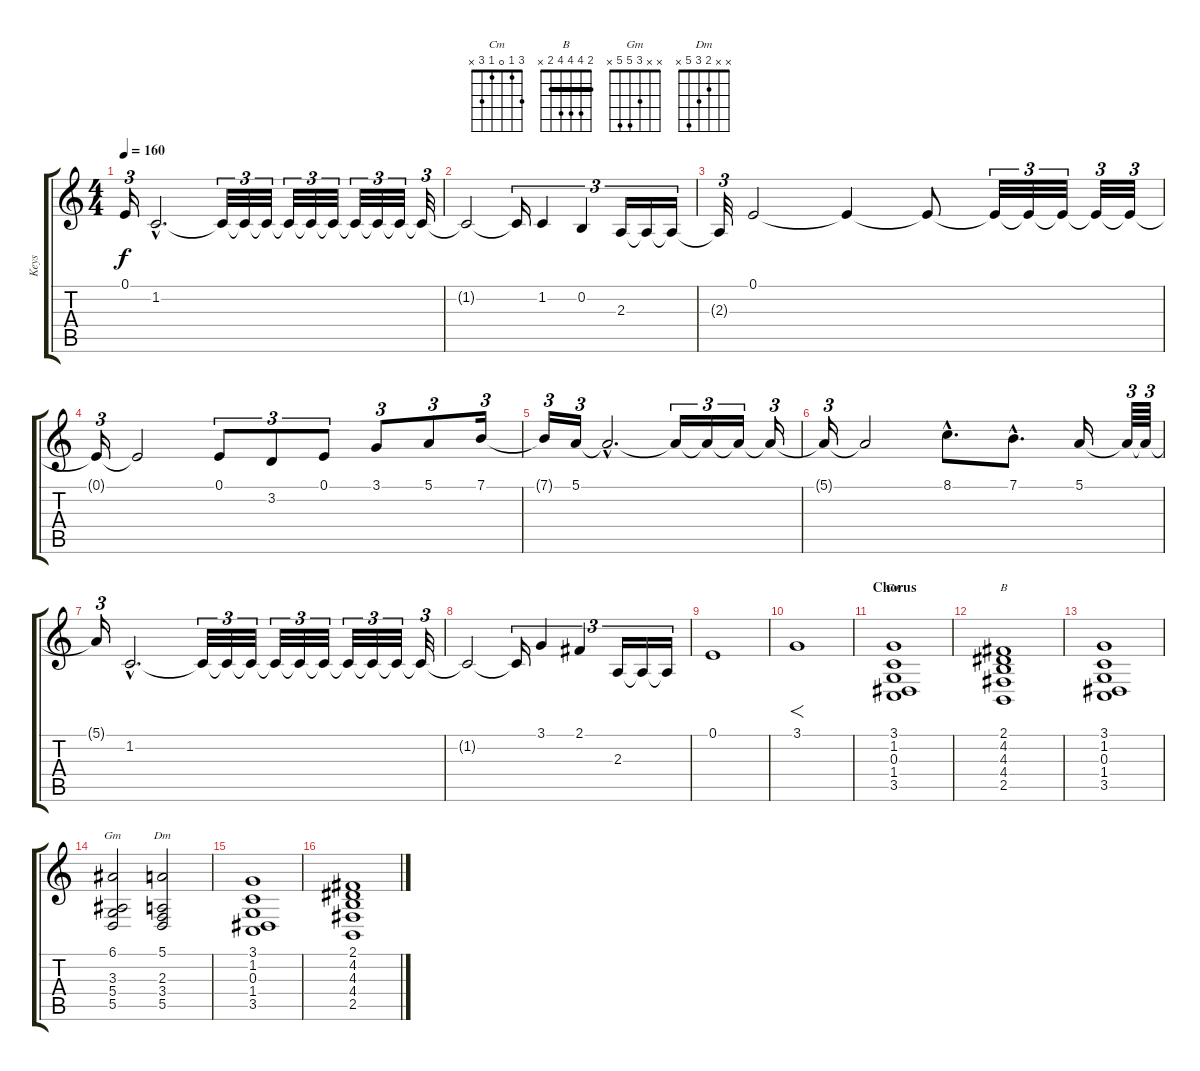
\track ("Keys" "Keys") {instrument lead1square}
\staff {score tabs}
\tuning (E4 B3 G3 D3 A2 E2) {hide}
\chord ("Cm" 3 1 0 1 3 x)
\chord ("B" 2 4 4 4 2 x) {barre 2}
\chord ("Gm" x x 3 5 5 x)
\chord ("Dm" x x 2 3 5 x)
\ts (4 4)
\tempo 160
\clef g2
\ks c
0.1{t}.16{tu (3 2) dy f} 1.2{hac}.2{d} 1.2{t}.32{tu (3 2)} 1.2{t}.32{tu (3 2)} 1.2{t}.32{tu (3 2)} 1.2{t}.32{tu (3 2)} 1.2{t}.32{tu (3 2)} 1.2{t}.32{tu (3 2)} 1.2{t}.32{tu (3 2)} 1.2{t}.32{tu (3 2)} 1.2{t}.32{tu (3 2)} 1.2{t}.32{tu (3 2)} |
1.2{t}.2 1.2{t}.16{tu (3 2)} 1.2.4{tu (3 2)} 0.2.4{tu (3 2)} 2.3.16{tu (3 2)} 2.3{t}.16{tu (3 2)} 2.3{t}.16{tu (3 2)} |
2.3{t}.32{tu (3 2)} 0.1.2 0.1{t}.4 0.1{t}.8 0.1{t}.32{tu (3 2)} 0.1{t}.32{tu (3 2)} 0.1{t}.32{tu (3 2)} 0.1{t}.32{tu (3 2)} 0.1{t}.32{tu (3 2)} |
0.1{t}.16{tu (3 2)} 0.1{t}.2 0.1.8{tu (3 2)} 3.2.8{tu (3 2)} 0.1.8{tu (3 2)} 3.1.8{tu (3 2)} 5.1.8{tu (3 2)} 7.1.16{tu (3 2)} |
7.1{t}.16{tu (3 2)} 5.1.16{tu (3 2)} 5.1{hac t}.2{d} 5.1{t}.16{tu (3 2)} 5.1{t}.16{tu (3 2)} 5.1{t}.16{tu (3 2)} 5.1{t}.16{tu (3 2)} |
5.1{t}.16{tu (3 2)} 5.1{t}.2 8.1{hac}.8{d} 7.1{hac}.8{d} 5.1.16 5.1{t}.64{tu (3 2)} 5.1{t}.64{tu (3 2)} |
5.1{t}.16{tu (3 2)} 1.2{hac}.2{d} 1.2{t}.32{tu (3 2)} 1.2{t}.32{tu (3 2)} 1.2{t}.32{tu (3 2)} 1.2{t}.32{tu (3 2)} 1.2{t}.32{tu (3 2)} 1.2{t}.32{tu (3 2)} 1.2{t}.32{tu (3 2)} 1.2{t}.32{tu (3 2)} 1.2{t}.32{tu (3 2)} 1.2{t}.32{tu (3 2)} |
1.2{t}.2 1.2{t}.16{tu (3 2)} 3.1.4{tu (3 2)} 2.1.4{tu (3 2)} 2.3.16{tu (3 2)} 2.3{t}.16{tu (3 2)} 2.3{t}.16{tu (3 2)} |
0.1.1{volume 16} |
3.1.1{f} |
\section ("" "Chorus")
(3.1 1.2 0.3 1.4 3.5).1{ch "Cm" volume 10 instrument choiraahs} |
(2.1 4.2 4.3 4.4 2.5).1{ch "B"} |
(3.1 1.2 0.3 1.4 3.5).1 |
(6.1 3.3 5.4 5.5).2{ch "Gm"} (5.1 2.3 3.4 5.5).2{ch "Dm"} |
(3.1 1.2 0.3 1.4 3.5).1 |
(2.1 4.2 4.3 4.4 2.5).1
